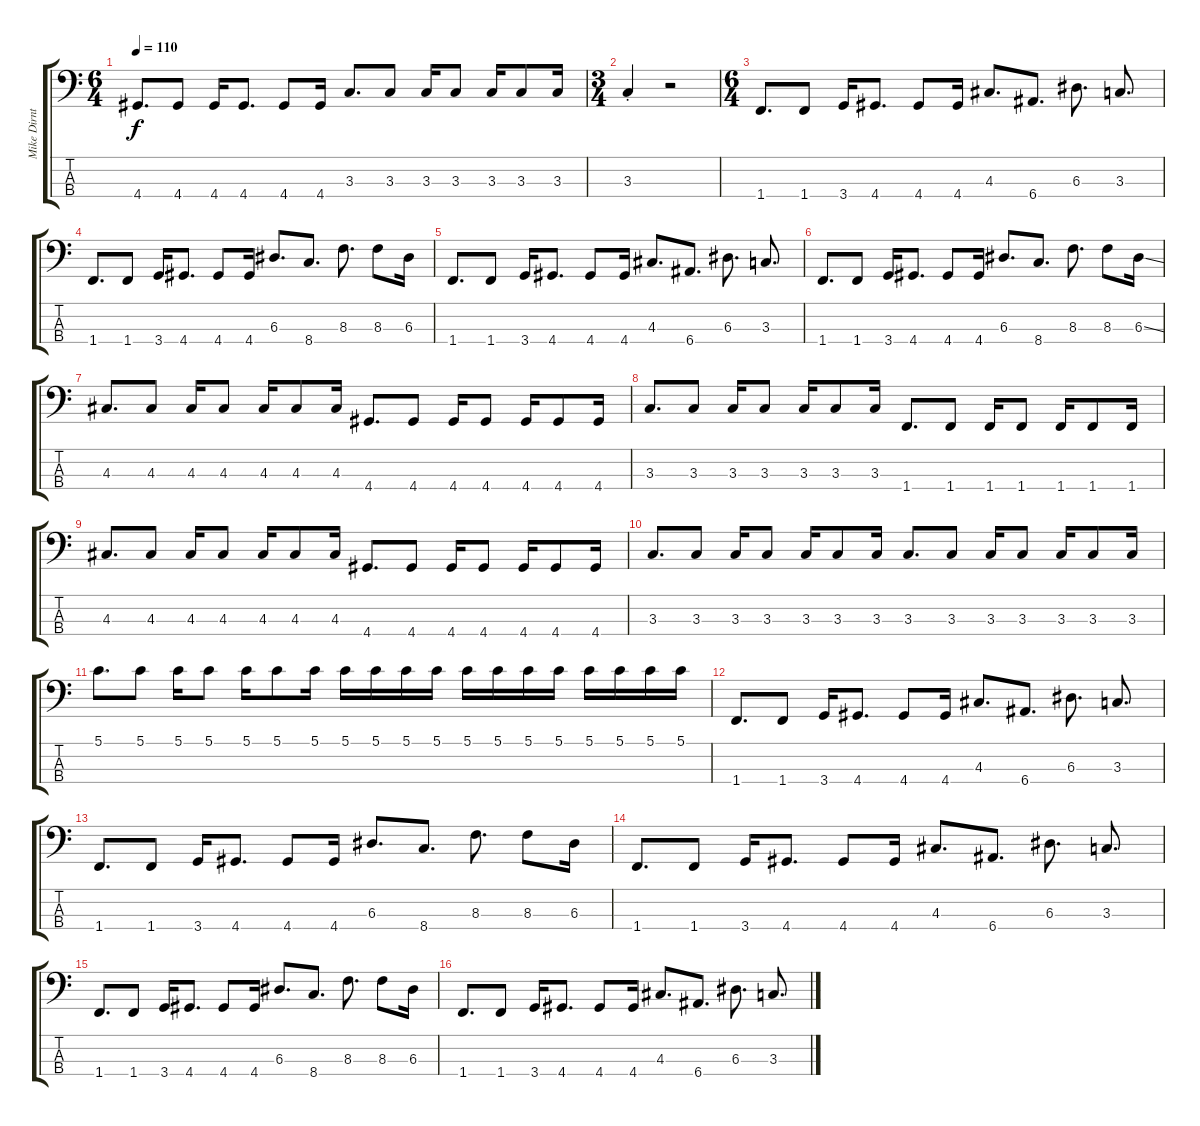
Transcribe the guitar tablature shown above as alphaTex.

\track ("Mike Dirnt" "Mike Dirnt") {instrument electricbasspick}
\staff {score tabs}
\tuning (G2 D2 A1 E1) {hide}
\ts (6 4)
\tempo 110
\clef f4
\ks c
4.4.8{d dy f} 4.4.8 4.4.16 4.4.8{d} 4.4.8 4.4.16 3.3.8{d} 3.3.8 3.3.16 3.3.8 3.3.16 3.3.8 3.3.16 |
\ts (3 4)
3.3{st}.4 r.2 |
\ts (6 4)
1.4.8{d} 1.4.8 3.4.16 4.4.8{d} 4.4.8 4.4.16 4.3.8{d} 6.4.8{d} 6.3.8{d} 3.3.8{d} |
1.4.8{d} 1.4.8 3.4.16 4.4.8{d} 4.4.8 4.4.16 6.3.8{d} 8.4.8{d} 8.3.8{d} 8.3.8 6.3.16 |
1.4.8{d} 1.4.8 3.4.16 4.4.8{d} 4.4.8 4.4.16 4.3.8{d} 6.4.8{d} 6.3.8{d} 3.3.8{d} |
1.4.8{d} 1.4.8 3.4.16 4.4.8{d} 4.4.8 4.4.16 6.3.8{d} 8.4.8{d} 8.3.8{d} 8.3.8 6.3{ss}.16 |
4.3.8{d} 4.3.8 4.3.16 4.3.8 4.3.16 4.3.8 4.3.16 4.4.8{d} 4.4.8 4.4.16 4.4.8 4.4.16 4.4.8 4.4.16 |
3.3.8{d} 3.3.8 3.3.16 3.3.8 3.3.16 3.3.8 3.3.16 1.4.8{d} 1.4.8 1.4.16 1.4.8 1.4.16 1.4.8 1.4.16 |
4.3.8{d} 4.3.8 4.3.16 4.3.8 4.3.16 4.3.8 4.3.16 4.4.8{d} 4.4.8 4.4.16 4.4.8 4.4.16 4.4.8 4.4.16 |
3.3.8{d} 3.3.8 3.3.16 3.3.8 3.3.16 3.3.8 3.3.16 3.3.8{d} 3.3.8 3.3.16 3.3.8 3.3.16 3.3.8 3.3.16 |
5.1.8{d} 5.1.8 5.1.16 5.1.8 5.1.16 5.1.8 5.1.16 5.1.16 5.1.16 5.1.16 5.1.16 5.1.16 5.1.16 5.1.16 5.1.16 5.1.16 5.1.16 5.1.16 5.1.16 |
1.4.8{d} 1.4.8 3.4.16 4.4.8{d} 4.4.8 4.4.16 4.3.8{d} 6.4.8{d} 6.3.8{d} 3.3.8{d} |
1.4.8{d} 1.4.8 3.4.16 4.4.8{d} 4.4.8 4.4.16 6.3.8{d} 8.4.8{d} 8.3.8{d} 8.3.8 6.3.16 |
1.4.8{d} 1.4.8 3.4.16 4.4.8{d} 4.4.8 4.4.16 4.3.8{d} 6.4.8{d} 6.3.8{d} 3.3.8{d} |
1.4.8{d} 1.4.8 3.4.16 4.4.8{d} 4.4.8 4.4.16 6.3.8{d} 8.4.8{d} 8.3.8{d} 8.3.8 6.3.16 |
1.4.8{d} 1.4.8 3.4.16 4.4.8{d} 4.4.8 4.4.16 4.3.8{d} 6.4.8{d} 6.3.8{d} 3.3.8{d}
